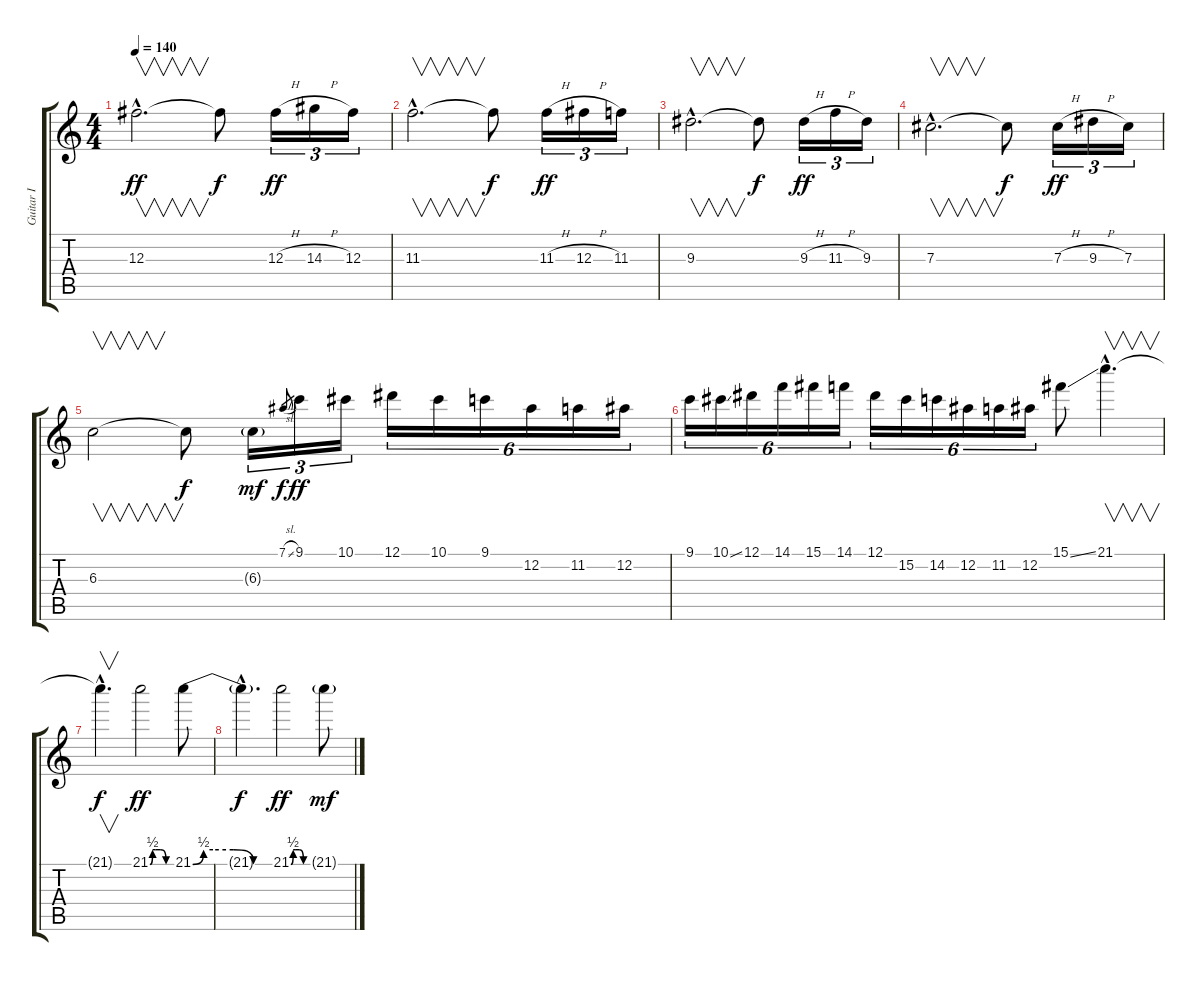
\track ("Guitar I" "Guitar I") {instrument distortionguitar}
\staff {score tabs}
\tuning (Eb4 Bb3 Gb3 Db3 Ab2 Eb2) {hide}
\ts (4 4)
\tempo 140
\clef g2
\ks c
12.3{hac}.2{v d dy ff} 12.3{t}.8{dy f} 12.3{h}.16{tu (3 2) dy ff} 14.3{h}.16{tu (3 2)} 12.3.16{tu (3 2)} |
11.3{hac}.2{v d} 11.3{t}.8{dy f} 11.3{h}.16{tu (3 2) dy ff} 12.3{h}.16{tu (3 2)} 11.3.16{tu (3 2)} |
9.3{hac}.2{v d} 9.3{t}.8{dy f} 9.3{h}.16{tu (3 2) dy ff} 11.3{h}.16{tu (3 2)} 9.3.16{tu (3 2)} |
7.3{hac}.2{v d} 7.3{t}.8{dy f} 7.3{h}.16{tu (3 2) dy ff} 9.3{h}.16{tu (3 2)} 7.3.16{tu (3 2)} |
6.3.2{v} 6.3{t}.8{dy f} 6.3{g}.16{tu (3 2) dy mf} 7.1{sl}.8{gr dy f} 9.1.16{tu (3 2) dy ff} 10.1.16{tu (3 2)} 12.1.16{tu (6 4)} 10.1.16{tu (6 4)} 9.1.16{tu (6 4)} 12.2.16{tu (6 4)} 11.2.16{tu (6 4)} 12.2.16{tu (6 4)} |
9.1.16{tu (6 4)} 10.1{ss}.16{tu (6 4)} 12.1.16{tu (6 4)} 14.1.16{tu (6 4)} 15.1.16{tu (6 4)} 14.1.16{tu (6 4)} 12.1.16{tu (6 4)} 15.2.16{tu (6 4)} 14.2.16{tu (6 4)} 12.2.16{tu (6 4)} 11.2.16{tu (6 4)} 12.2.16{tu (6 4)} 15.1{ss}.8 21.1{hac}.4{v d} |
21.1{hac t}.4{v d dy f} 21.1{be (custom 0 0 7 2 15 2 30 2 45 0 60 0)}.2{dy ff} 21.1{be (custom 0 0 8 2 15 2 30 2 45 0 60 0)}.8 |
21.1{hac t}.4{d dy f} 21.1{be (custom 0 0 8 2 15 2 30 2 45 0 60 0)}.2{dy ff} 21.1{ss g}.8{dy mf}
